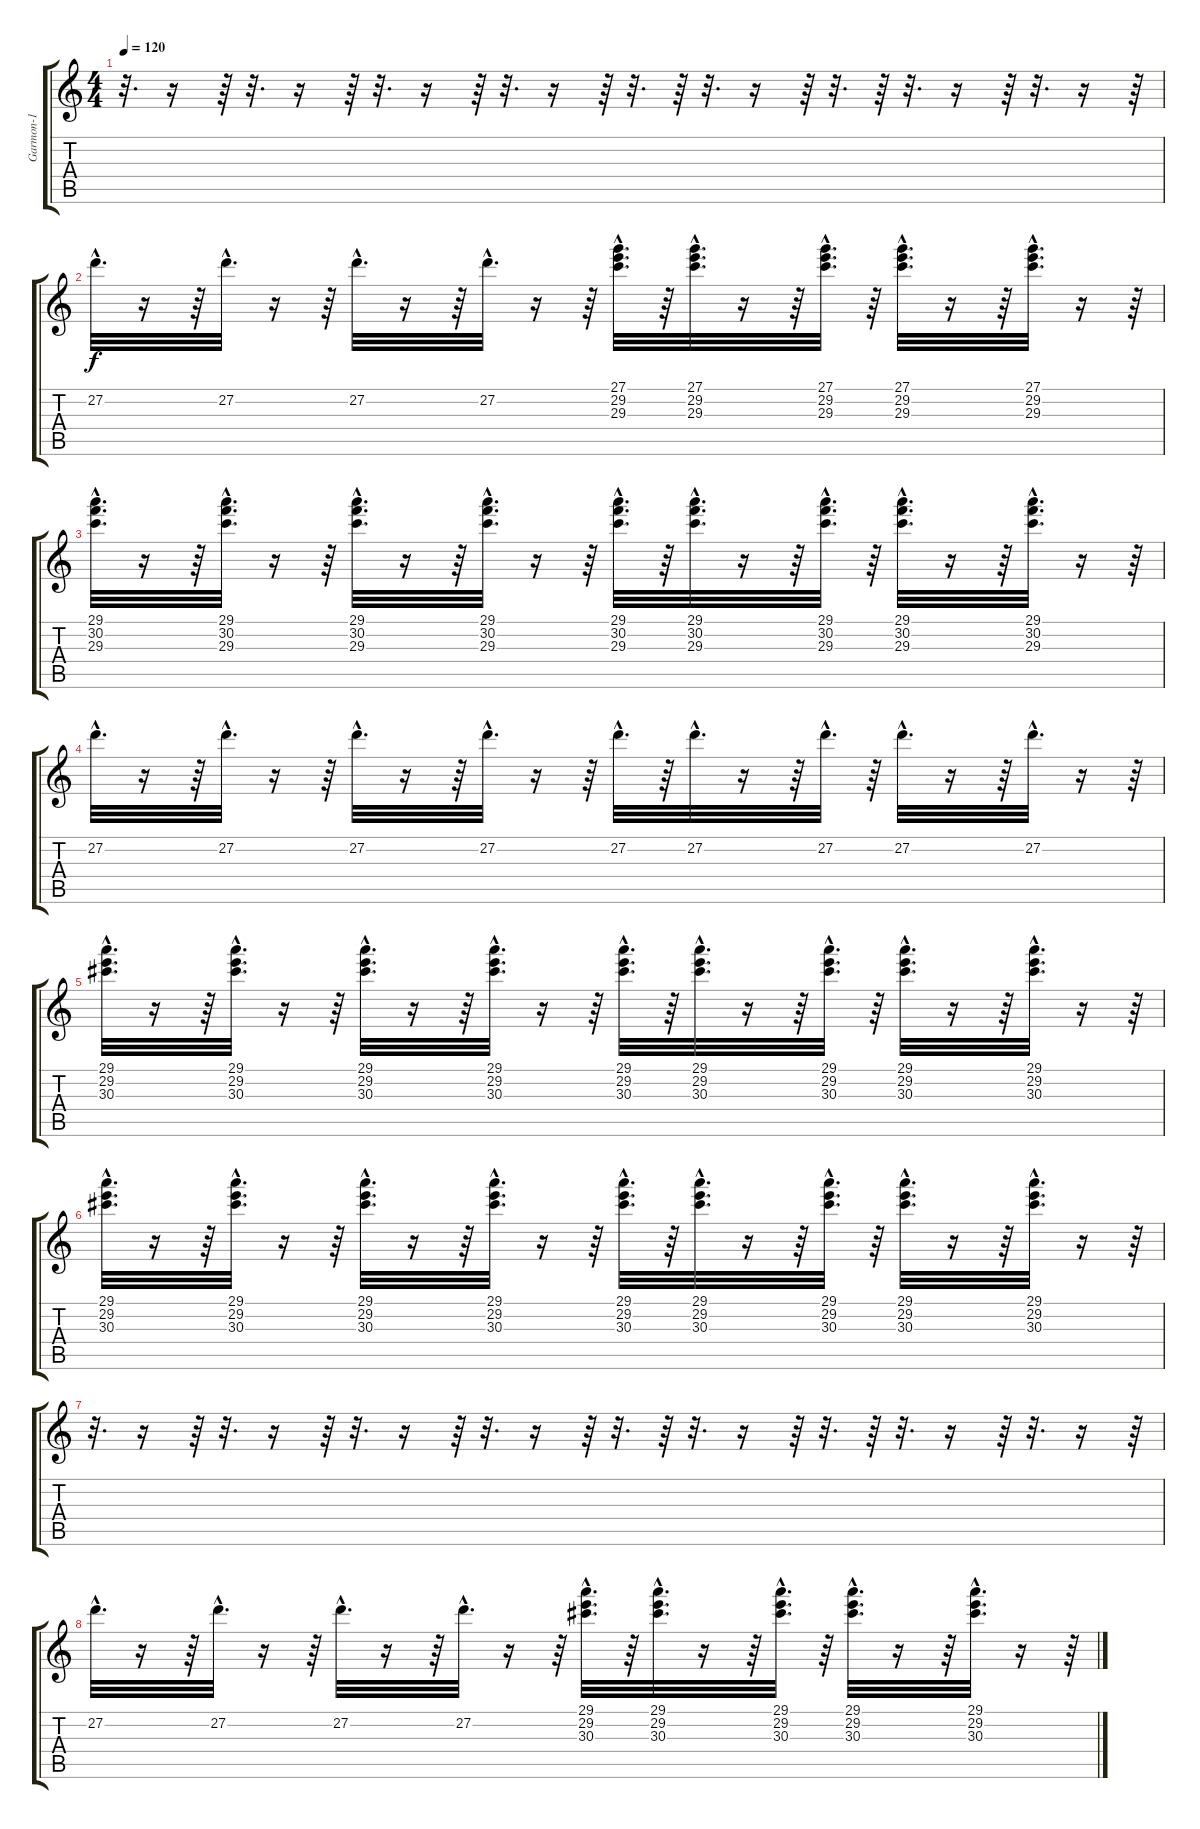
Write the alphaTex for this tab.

\track ("Garmon-1" "Garmon-1") {instrument percussiveorgan}
\staff {score tabs}
\tuning (E4 B3 G3 D3 A2 E2) {hide}
\ts (4 4)
\tempo 120
\clef g2
\ks c
r.32{d dy f} r.16 r.64 r.32{d} r.16 r.64 r.32{d} r.16 r.64 r.32{d} r.16 r.64 r.32{d} r.64 r.32{d} r.16 r.64 r.32{d} r.64 r.32{d} r.16 r.64 r.32{d} r.16 r.64 |
27.2{hac}.32{d} r.16 r.64 27.2{hac}.32{d} r.16 r.64 27.2{hac}.32{d} r.16 r.64 27.2{hac}.32{d} r.16 r.64 (27.1{hac} 29.2{hac} 29.3{hac}).32{d} r.64 (27.1{hac} 29.2{hac} 29.3{hac}).32{d} r.16 r.64 (27.1{hac} 29.2{hac} 29.3{hac}).32{d} r.64 (27.1{hac} 29.2{hac} 29.3{hac}).32{d} r.16 r.64 (27.1{hac} 29.2{hac} 29.3{hac}).32{d} r.16 r.64 |
(29.1{hac} 30.2{hac} 29.3{hac}).32{d} r.16 r.64 (29.1{hac} 30.2{hac} 29.3{hac}).32{d} r.16 r.64 (29.1{hac} 30.2{hac} 29.3{hac}).32{d} r.16 r.64 (29.1{hac} 30.2{hac} 29.3{hac}).32{d} r.16 r.64 (29.1{hac} 30.2{hac} 29.3{hac}).32{d} r.64 (29.1{hac} 30.2{hac} 29.3{hac}).32{d} r.16 r.64 (29.1{hac} 30.2{hac} 29.3{hac}).32{d} r.64 (29.1{hac} 30.2{hac} 29.3{hac}).32{d} r.16 r.64 (29.1{hac} 30.2{hac} 29.3{hac}).32{d} r.16 r.64 |
27.2{hac}.32{d} r.16 r.64 27.2{hac}.32{d} r.16 r.64 27.2{hac}.32{d} r.16 r.64 27.2{hac}.32{d} r.16 r.64 27.2{hac}.32{d} r.64 27.2{hac}.32{d} r.16 r.64 27.2{hac}.32{d} r.64 27.2{hac}.32{d} r.16 r.64 27.2{hac}.32{d} r.16 r.64 |
(29.1{hac} 29.2{hac} 30.3{hac}).32{d} r.16 r.64 (29.1{hac} 29.2{hac} 30.3{hac}).32{d} r.16 r.64 (29.1{hac} 29.2{hac} 30.3{hac}).32{d} r.16 r.64 (29.1{hac} 29.2{hac} 30.3{hac}).32{d} r.16 r.64 (29.1{hac} 29.2{hac} 30.3{hac}).32{d} r.64 (29.1{hac} 29.2{hac} 30.3{hac}).32{d} r.16 r.64 (29.1{hac} 29.2{hac} 30.3{hac}).32{d} r.64 (29.1{hac} 29.2{hac} 30.3{hac}).32{d} r.16 r.64 (29.1{hac} 29.2{hac} 30.3{hac}).32{d} r.16 r.64 |
(29.1{hac} 29.2{hac} 30.3{hac}).32{d} r.16 r.64 (29.1{hac} 29.2{hac} 30.3{hac}).32{d} r.16 r.64 (29.1{hac} 29.2{hac} 30.3{hac}).32{d} r.16 r.64 (29.1{hac} 29.2{hac} 30.3{hac}).32{d} r.16 r.64 (29.1{hac} 29.2{hac} 30.3{hac}).32{d} r.64 (29.1{hac} 29.2{hac} 30.3{hac}).32{d} r.16 r.64 (29.1{hac} 29.2{hac} 30.3{hac}).32{d} r.64 (29.1{hac} 29.2{hac} 30.3{hac}).32{d} r.16 r.64 (29.1{hac} 29.2{hac} 30.3{hac}).32{d} r.16 r.64 |
r.32{d} r.16 r.64 r.32{d} r.16 r.64 r.32{d} r.16 r.64 r.32{d} r.16 r.64 r.32{d} r.64 r.32{d} r.16 r.64 r.32{d} r.64 r.32{d} r.16 r.64 r.32{d} r.16 r.64 |
27.2{hac}.32{d} r.16 r.64 27.2{hac}.32{d} r.16 r.64 27.2{hac}.32{d} r.16 r.64 27.2{hac}.32{d} r.16 r.64 (29.1{hac} 29.2{hac} 30.3{hac}).32{d} r.64 (29.1{hac} 29.2{hac} 30.3{hac}).32{d} r.16 r.64 (29.1{hac} 29.2{hac} 30.3{hac}).32{d} r.64 (29.1{hac} 29.2{hac} 30.3{hac}).32{d} r.16 r.64 (29.1{hac} 29.2{hac} 30.3{hac}).32{d} r.16 r.64
